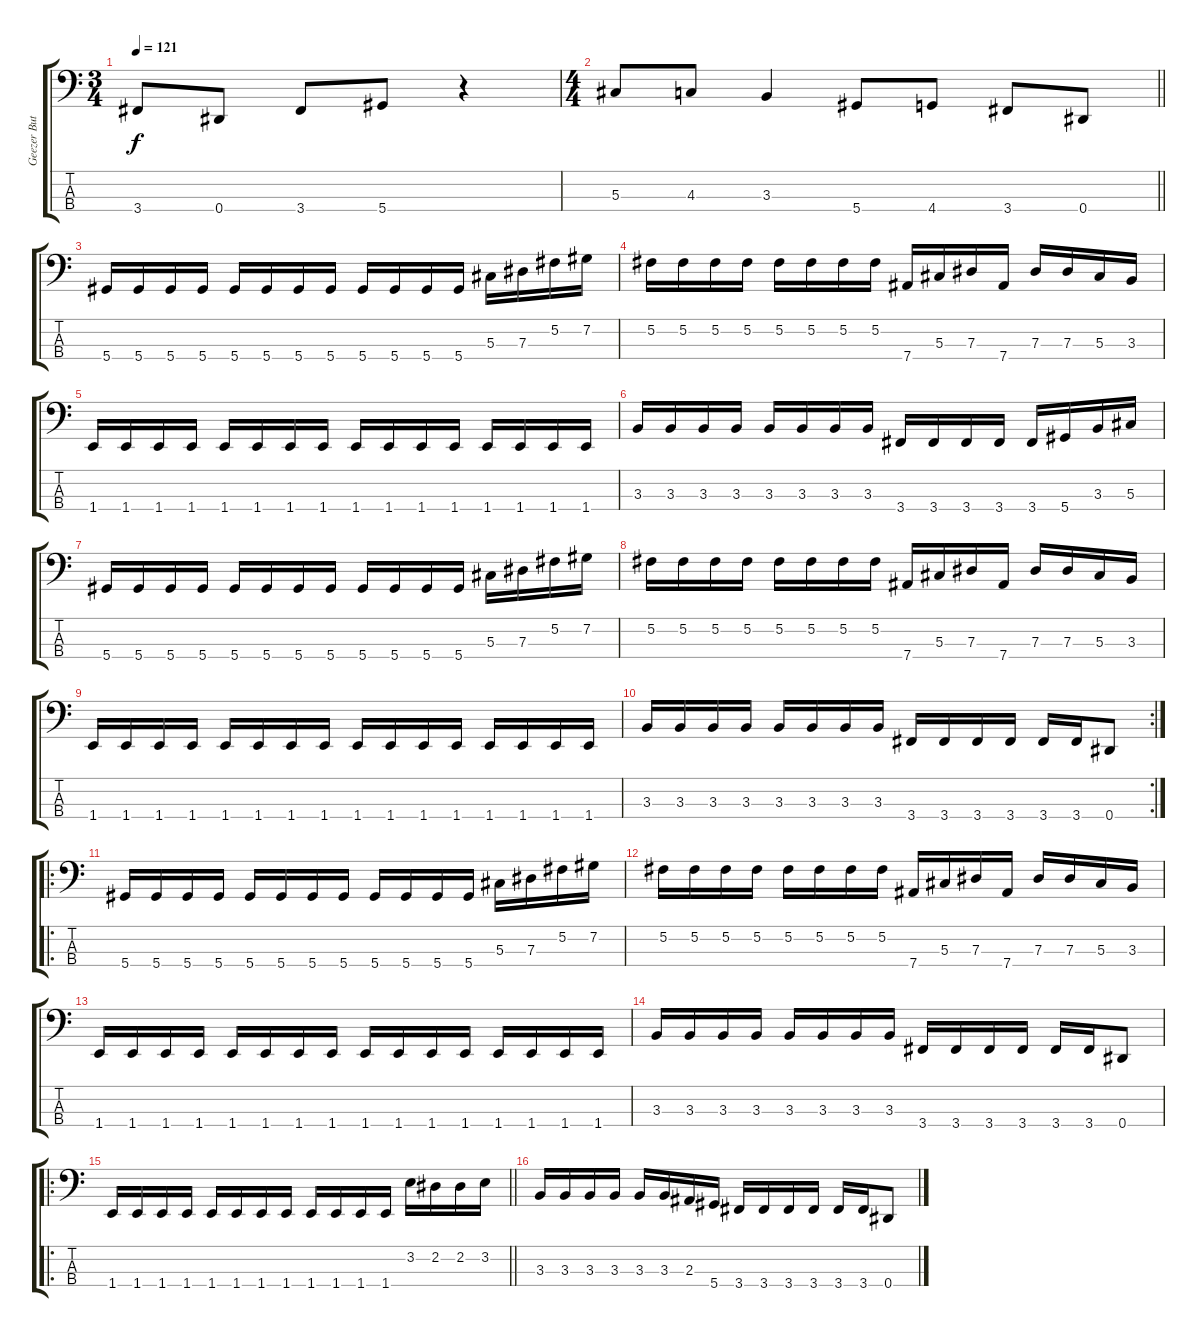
\track ("Geezer Butler" "Geezer But") {instrument electricbassfinger}
\staff {score tabs}
\tuning (Gb2 Db2 Ab1 Eb1) {hide}
\ts (3 4)
\tempo 121
\clef f4
\ks c
3.4.8{dy f} 0.4.8 3.4.8 5.4.8 r.4 |
\ts (4 4)
\barLineRight lightlight
5.3.8 4.3.8 3.3.4 5.4.8 4.4.8 3.4.8 0.4.8 |
5.4.16 5.4.16 5.4.16 5.4.16 5.4.16 5.4.16 5.4.16 5.4.16 5.4.16 5.4.16 5.4.16 5.4.16 5.3.16 7.3.16 5.2.16 7.2.16 |
5.2.16 5.2.16 5.2.16 5.2.16 5.2.16 5.2.16 5.2.16 5.2.16 7.4.16 5.3.16 7.3.16 7.4.16 7.3.16 7.3.16 5.3.16 3.3.16 |
1.4.16 1.4.16 1.4.16 1.4.16 1.4.16 1.4.16 1.4.16 1.4.16 1.4.16 1.4.16 1.4.16 1.4.16 1.4.16 1.4.16 1.4.16 1.4.16 |
3.3.16 3.3.16 3.3.16 3.3.16 3.3.16 3.3.16 3.3.16 3.3.16 3.4.16 3.4.16 3.4.16 3.4.16 3.4.16 5.4.16 3.3.16 5.3.16 |
5.4.16 5.4.16 5.4.16 5.4.16 5.4.16 5.4.16 5.4.16 5.4.16 5.4.16 5.4.16 5.4.16 5.4.16 5.3.16 7.3.16 5.2.16 7.2.16 |
5.2.16 5.2.16 5.2.16 5.2.16 5.2.16 5.2.16 5.2.16 5.2.16 7.4.16 5.3.16 7.3.16 7.4.16 7.3.16 7.3.16 5.3.16 3.3.16 |
1.4.16 1.4.16 1.4.16 1.4.16 1.4.16 1.4.16 1.4.16 1.4.16 1.4.16 1.4.16 1.4.16 1.4.16 1.4.16 1.4.16 1.4.16 1.4.16 |
\rc 2
3.3.16 3.3.16 3.3.16 3.3.16 3.3.16 3.3.16 3.3.16 3.3.16 3.4.16 3.4.16 3.4.16 3.4.16 3.4.16 3.4.16 0.4.8 |
\ro
5.4.16 5.4.16 5.4.16 5.4.16 5.4.16 5.4.16 5.4.16 5.4.16 5.4.16 5.4.16 5.4.16 5.4.16 5.3.16 7.3.16 5.2.16 7.2.16 |
5.2.16 5.2.16 5.2.16 5.2.16 5.2.16 5.2.16 5.2.16 5.2.16 7.4.16 5.3.16 7.3.16 7.4.16 7.3.16 7.3.16 5.3.16 3.3.16 |
1.4.16 1.4.16 1.4.16 1.4.16 1.4.16 1.4.16 1.4.16 1.4.16 1.4.16 1.4.16 1.4.16 1.4.16 1.4.16 1.4.16 1.4.16 1.4.16 |
3.3.16 3.3.16 3.3.16 3.3.16 3.3.16 3.3.16 3.3.16 3.3.16 3.4.16 3.4.16 3.4.16 3.4.16 3.4.16 3.4.16 0.4.8 |
\ro
\barLineRight lightlight
1.4.16 1.4.16 1.4.16 1.4.16 1.4.16 1.4.16 1.4.16 1.4.16 1.4.16 1.4.16 1.4.16 1.4.16 3.2.16 2.2.16 2.2.16 3.2.16 |
3.3.16 3.3.16 3.3.16 3.3.16 3.3.16 3.3.16 2.3.16 5.4.16 3.4.16 3.4.16 3.4.16 3.4.16 3.4.16 3.4.16 0.4.8
